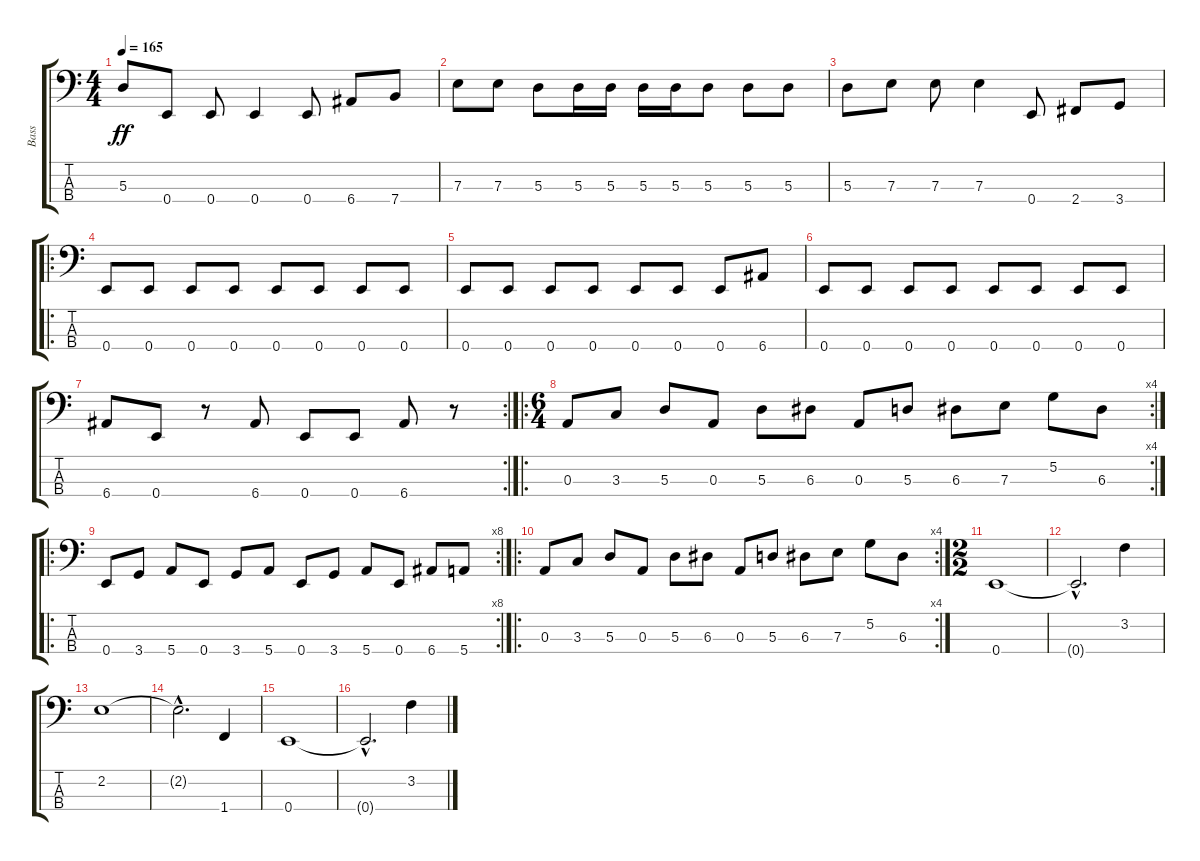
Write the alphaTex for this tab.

\track ("Bass                " "Bass      ") {instrument electricbassfinger}
\staff {score tabs}
\tuning (G2 D2 A1 E1) {hide}
\ts (4 4)
\tempo 165
\clef f4
\ks c
5.3.8{dy ff} 0.4.8 0.4.8 0.4.4 0.4.8 6.4.8 7.4.8 |
7.3.8 7.3.8 5.3.8 5.3.16 5.3.16 5.3.16 5.3.16 5.3.8 5.3.8 5.3.8 |
5.3.8 7.3.8 7.3.8 7.3.4 0.4.8 2.4.8 3.4.8 |
\ro
0.4.8 0.4.8 0.4.8 0.4.8 0.4.8 0.4.8 0.4.8 0.4.8 |
0.4.8 0.4.8 0.4.8 0.4.8 0.4.8 0.4.8 0.4.8 6.4.8 |
0.4.8 0.4.8 0.4.8 0.4.8 0.4.8 0.4.8 0.4.8 0.4.8 |
\rc 2
6.4.8 0.4.8 r.8 6.4.8 0.4.8 0.4.8 6.4.8 r.8 |
\ro
\rc 4
\ts (6 4)
0.3.8 3.3.8 5.3.8 0.3.8 5.3.8 6.3.8 0.3.8 5.3.8 6.3.8 7.3.8 5.2.8 6.3.8 |
\ro
\rc 8
0.4.8 3.4.8 5.4.8 0.4.8 3.4.8 5.4.8 0.4.8 3.4.8 5.4.8 0.4.8 6.4.8 5.4.8 |
\ro
\rc 4
0.3.8 3.3.8 5.3.8 0.3.8 5.3.8 6.3.8 0.3.8 5.3.8 6.3.8 7.3.8 5.2.8 6.3.8 |
\ts (2 2)
0.4.1 |
0.4{hac t}.2{d} 3.2.4 |
2.2.1 |
2.2{hac t}.2{d} 1.4.4 |
0.4.1 |
0.4{hac t}.2{d} 3.2.4
